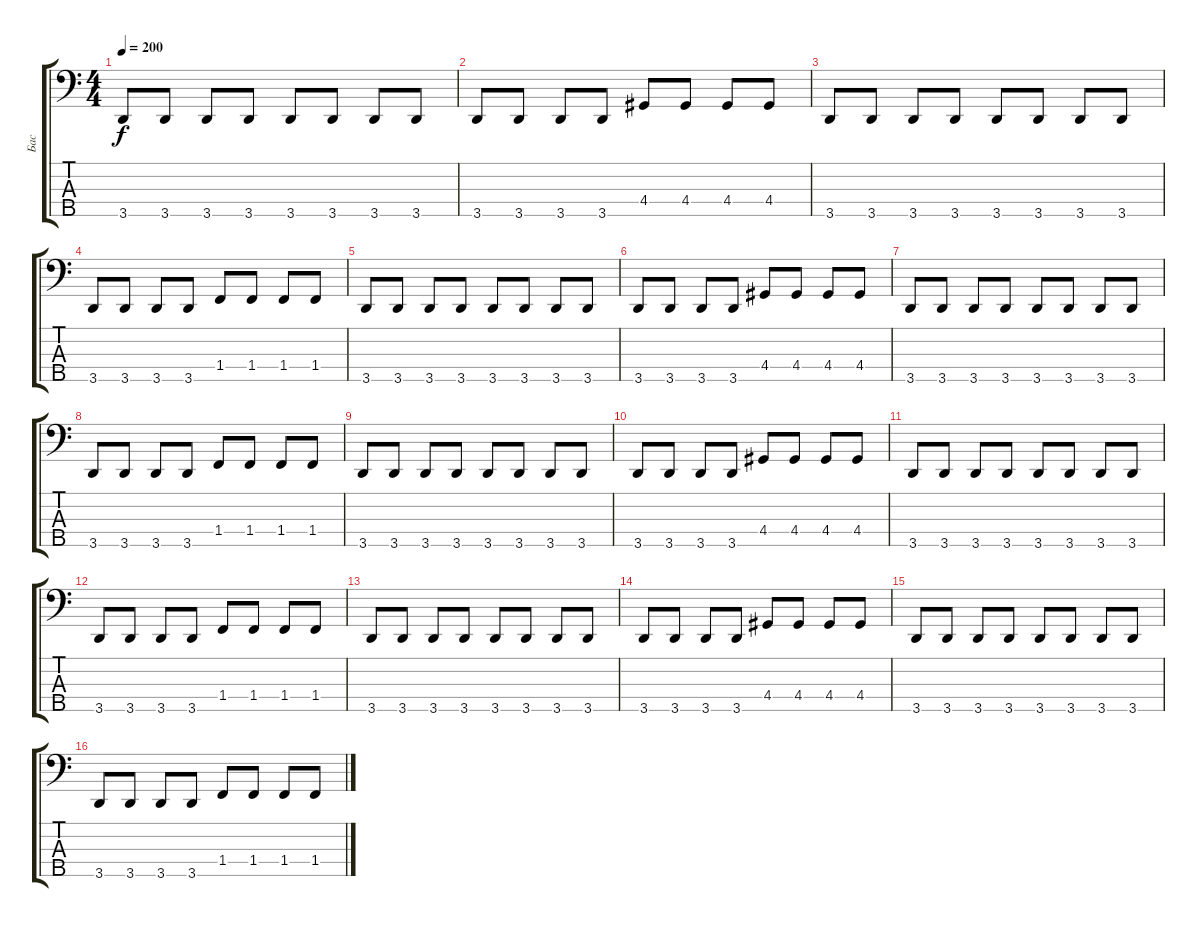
\track ("Бас" "Бас") {instrument electricbassfinger}
\staff {score tabs}
\tuning (G2 D2 A1 E1 B0) {hide}
\ts (4 4)
\tempo 200
\clef f4
\ks c
3.5.8{dy f} 3.5.8 3.5.8 3.5.8 3.5.8 3.5.8 3.5.8 3.5.8 |
3.5.8 3.5.8 3.5.8 3.5.8 4.4.8 4.4.8 4.4.8 4.4.8 |
3.5.8 3.5.8 3.5.8 3.5.8 3.5.8 3.5.8 3.5.8 3.5.8 |
3.5.8 3.5.8 3.5.8 3.5.8 1.4.8 1.4.8 1.4.8 1.4.8 |
3.5.8 3.5.8 3.5.8 3.5.8 3.5.8 3.5.8 3.5.8 3.5.8 |
3.5.8 3.5.8 3.5.8 3.5.8 4.4.8 4.4.8 4.4.8 4.4.8 |
3.5.8 3.5.8 3.5.8 3.5.8 3.5.8 3.5.8 3.5.8 3.5.8 |
3.5.8 3.5.8 3.5.8 3.5.8 1.4.8 1.4.8 1.4.8 1.4.8 |
3.5.8 3.5.8 3.5.8 3.5.8 3.5.8 3.5.8 3.5.8 3.5.8 |
3.5.8 3.5.8 3.5.8 3.5.8 4.4.8 4.4.8 4.4.8 4.4.8 |
3.5.8 3.5.8 3.5.8 3.5.8 3.5.8 3.5.8 3.5.8 3.5.8 |
3.5.8 3.5.8 3.5.8 3.5.8 1.4.8 1.4.8 1.4.8 1.4.8 |
3.5.8 3.5.8 3.5.8 3.5.8 3.5.8 3.5.8 3.5.8 3.5.8 |
3.5.8 3.5.8 3.5.8 3.5.8 4.4.8 4.4.8 4.4.8 4.4.8 |
3.5.8 3.5.8 3.5.8 3.5.8 3.5.8 3.5.8 3.5.8 3.5.8 |
3.5.8 3.5.8 3.5.8 3.5.8 1.4.8 1.4.8 1.4.8 1.4.8
